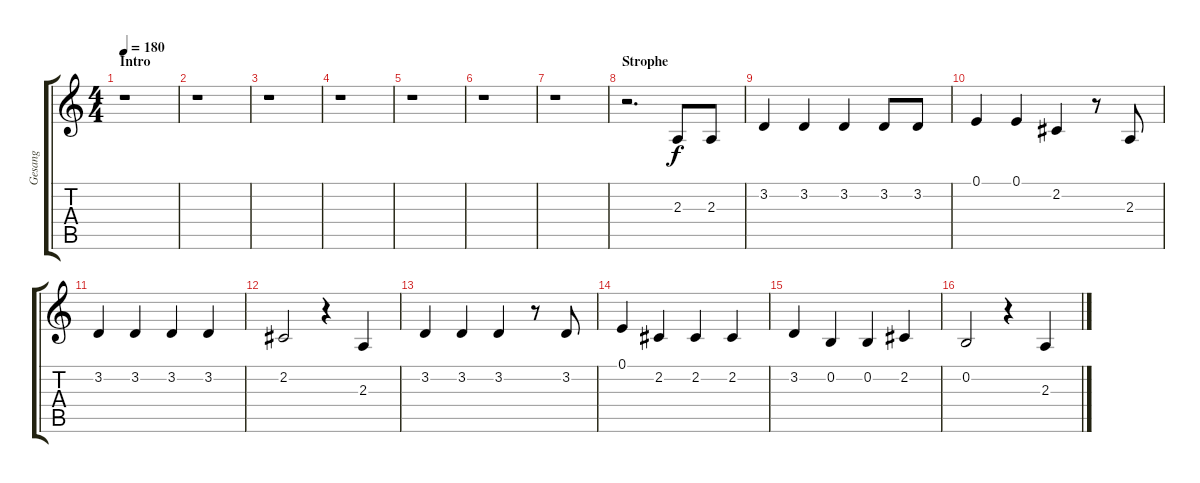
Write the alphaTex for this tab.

\track ("Gesang" "Gesang") {instrument altosax}
\staff {score tabs}
\tuning (E4 B3 G3 D3 A2 E2) {hide}
\ts (4 4)
\section ("" "Intro")
\tempo 180
\clef g2
\ks c
r.1{dy f instrument altosax} |
r.1 |
r.1 |
r.1 |
r.1 |
r.1 |
r.1 |
\section ("" "Strophe")
r.2{d} 2.3.8 2.3.8 |
3.2.4 3.2.4 3.2.4 3.2.8 3.2.8 |
0.1.4 0.1.4 2.2.4 r.8 2.3.8 |
3.2.4 3.2.4 3.2.4 3.2.4 |
2.2.2 r.4 2.3.4 |
3.2.4 3.2.4 3.2.4 r.8 3.2.8 |
0.1.4 2.2.4 2.2.4 2.2.4 |
3.2.4 0.2.4 0.2.4 2.2.4 |
0.2.2 r.4 2.3.4
